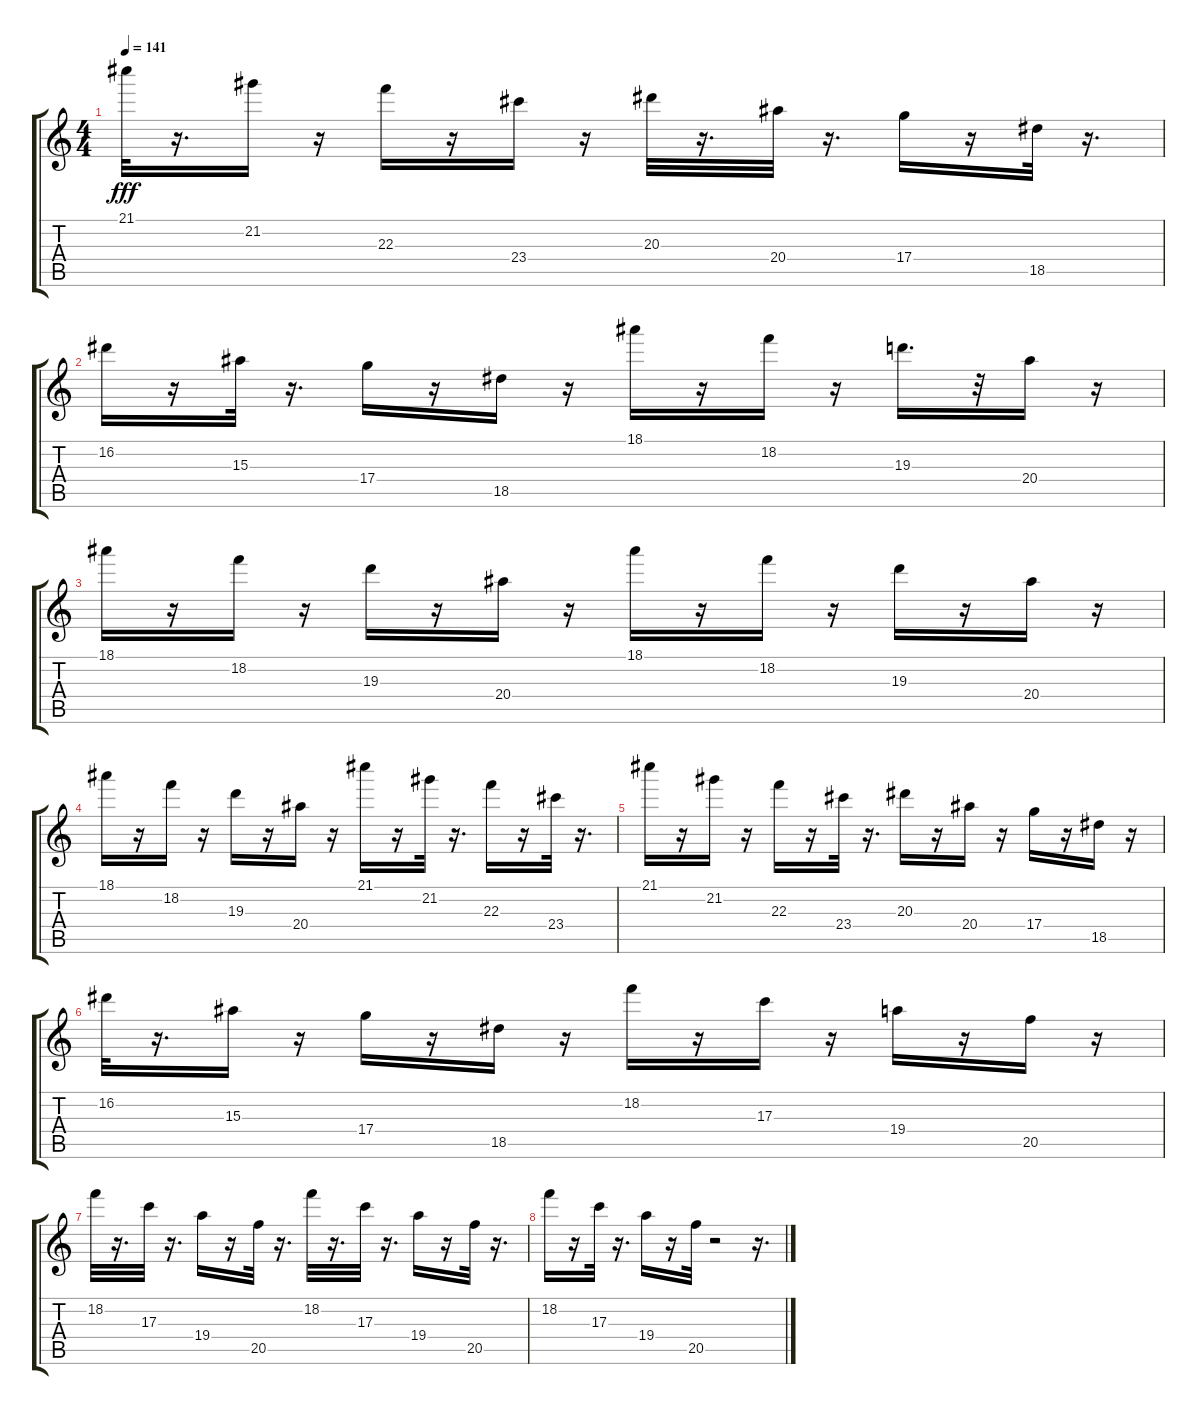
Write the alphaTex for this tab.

\track "" {instrument electricguitarclean}
\staff {score tabs}
\tuning (E4 B3 G3 D3 A2 E2) {hide}
\ts (4 4)
\tempo 141
\clef g2
\ks c
21.1.32{dy fff} r.16{d} 21.2.16 r.16 22.3.16 r.16 23.4.16 r.16 20.3.32 r.16{d} 20.4.32 r.16{d} 17.4.16 r.16 18.5.32 r.16{d} |
16.2.16 r.16 15.3.32 r.16{d} 17.4.16 r.16 18.5.16 r.16 18.1.16 r.16 18.2.16 r.16 19.3.16{d} r.32 20.4.16 r.16 |
18.1.16 r.16 18.2.16 r.16 19.3.16 r.16 20.4.16 r.16 18.1.16 r.16 18.2.16 r.16 19.3.16 r.16 20.4.16 r.16 |
18.1.16 r.16 18.2.16 r.16 19.3.16 r.16 20.4.16 r.16 21.1.16 r.16 21.2.32 r.16{d} 22.3.16 r.16 23.4.32 r.16{d} |
21.1.16 r.16 21.2.16 r.16 22.3.16 r.16 23.4.32 r.16{d} 20.3.16 r.16 20.4.16 r.16 17.4.16 r.16 18.5.16 r.16 |
16.2.32 r.16{d} 15.3.16 r.16 17.4.16 r.16 18.5.16 r.16 18.2.16 r.16 17.3.16 r.16 19.4.16 r.16 20.5.16 r.16 |
18.2.32 r.16{d} 17.3.32 r.16{d} 19.4.16 r.16 20.5.32 r.16{d} 18.2.32 r.16{d} 17.3.32 r.16{d} 19.4.16 r.16 20.5.32 r.16{d} |
18.2.16 r.16 17.3.32 r.16{d} 19.4.16 r.16 20.5.32 r.2 r.16{d}
